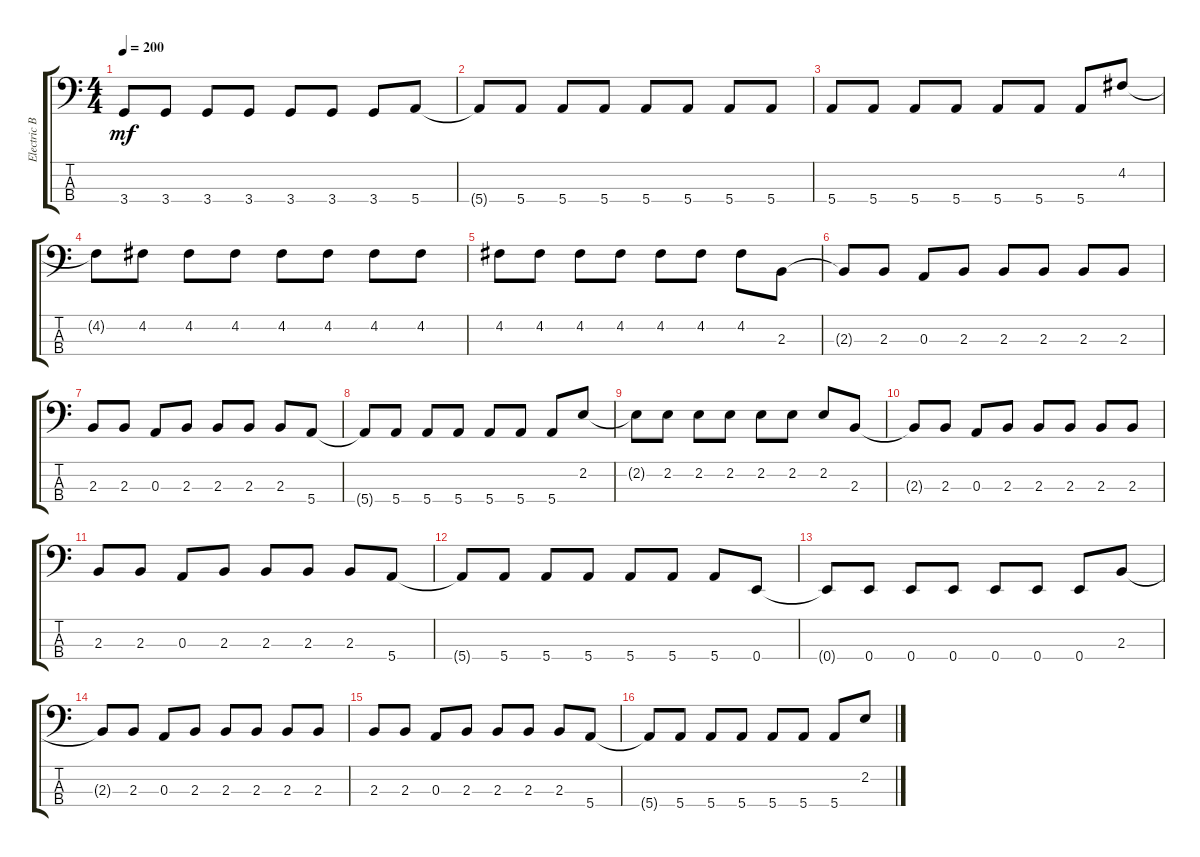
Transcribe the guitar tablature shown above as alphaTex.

\track ("Electric Bass" "Electric B") {instrument electricbassfinger}
\staff {score tabs}
\tuning (G2 D2 A1 E1) {hide}
\ts (4 4)
\tempo 200
\clef f4
\ks c
3.4.8{dy mf} 3.4.8 3.4.8 3.4.8 3.4.8 3.4.8 3.4.8 5.4.8 |
5.4{t}.8 5.4.8 5.4.8 5.4.8 5.4.8 5.4.8 5.4.8 5.4.8 |
5.4.8 5.4.8 5.4.8 5.4.8 5.4.8 5.4.8 5.4.8 4.2.8 |
4.2{t}.8 4.2.8 4.2.8 4.2.8 4.2.8 4.2.8 4.2.8 4.2.8 |
4.2.8 4.2.8 4.2.8 4.2.8 4.2.8 4.2.8 4.2.8 2.3.8 |
2.3{t}.8 2.3.8 0.3.8 2.3.8 2.3.8 2.3.8 2.3.8 2.3.8 |
2.3.8 2.3.8 0.3.8 2.3.8 2.3.8 2.3.8 2.3.8 5.4.8 |
5.4{t}.8 5.4.8 5.4.8 5.4.8 5.4.8 5.4.8 5.4.8 2.2.8 |
2.2{t}.8 2.2.8 2.2.8 2.2.8 2.2.8 2.2.8 2.2.8 2.3.8 |
2.3{t}.8 2.3.8 0.3.8 2.3.8 2.3.8 2.3.8 2.3.8 2.3.8 |
2.3.8 2.3.8 0.3.8 2.3.8 2.3.8 2.3.8 2.3.8 5.4.8 |
5.4{t}.8 5.4.8 5.4.8 5.4.8 5.4.8 5.4.8 5.4.8 0.4.8 |
0.4{t}.8 0.4.8 0.4.8 0.4.8 0.4.8 0.4.8 0.4.8 2.3.8 |
2.3{t}.8 2.3.8 0.3.8 2.3.8 2.3.8 2.3.8 2.3.8 2.3.8 |
2.3.8 2.3.8 0.3.8 2.3.8 2.3.8 2.3.8 2.3.8 5.4.8 |
5.4{t}.8 5.4.8 5.4.8 5.4.8 5.4.8 5.4.8 5.4.8 2.2.8
